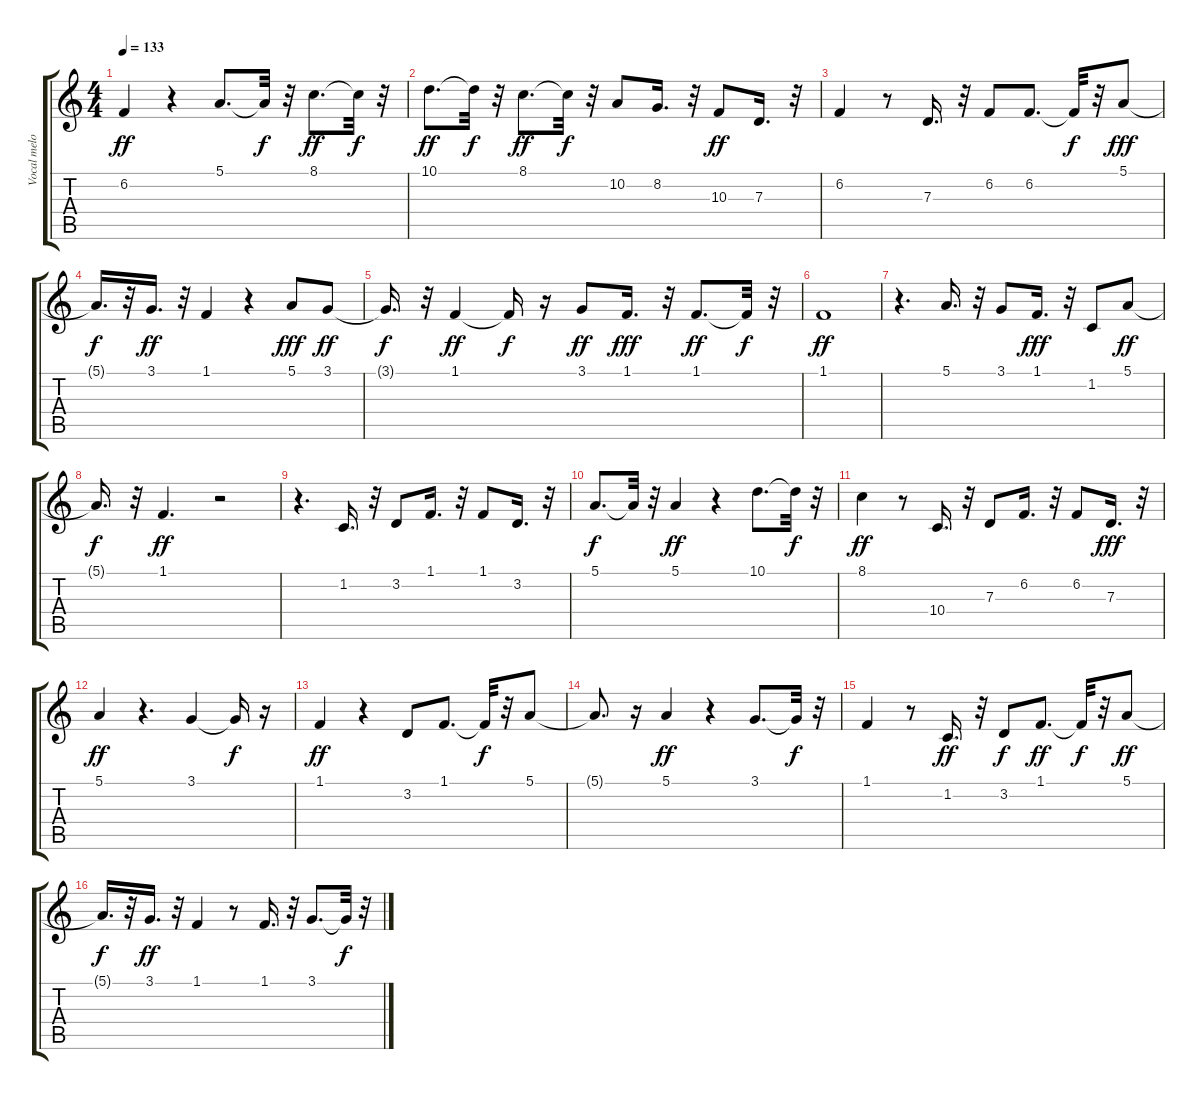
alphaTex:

\track ("Vocal melody" "Vocal melo") {instrument flute}
\staff {score tabs}
\tuning (E4 B3 G3 D3 A2 E2) {hide}
\ts (4 4)
\tempo 133
\clef g2
\ks c
6.2.4{dy ff} r.4 5.1.8{d} 5.1{t}.32{dy f} r.32 8.1.8{d dy ff} 8.1{t}.32{dy f} r.32 |
10.1.8{d dy ff} 10.1{t}.32{dy f} r.32 8.1.8{d dy ff} 8.1{t}.32{dy f} r.32 10.2.8 8.2.16{d} r.32 10.3.8{dy ff} 7.3.16{d} r.32 |
6.2.4 r.8 7.3.16{d} r.32 6.2.8 6.2.8{d} 6.2{t}.32{dy f} r.32 5.1.8{dy fff} |
5.1{t}.16{d dy f} r.32 3.1.16{d dy ff} r.32 1.1.4 r.4 5.1.8{dy fff} 3.1.8{dy ff} |
3.1{t}.16{d dy f} r.32 1.1.4{dy ff} 1.1{t}.16{dy f} r.16 3.1.8{dy ff} 1.1.16{d dy fff} r.32 1.1.8{d dy ff} 1.1{t}.32{dy f} r.32 |
1.1.1{dy ff} |
r.4{d} 5.1.16{d} r.32 3.1.8 1.1.16{d dy fff} r.32 1.2.8 5.1.8{dy ff} |
5.1{t}.16{d dy f} r.32 1.1.4{d dy ff} r.2 |
r.4{d} 1.2.16{d} r.32 3.2.8 1.1.16{d} r.32 1.1.8 3.2.16{d} r.32 |
5.1.8{d dy f} 5.1{t}.32 r.32 5.1.4{dy ff} r.4 10.1.8{d} 10.1{t}.32{dy f} r.32 |
8.1.4{dy ff} r.8 10.4.16{d} r.32 7.3.8 6.2.16{d} r.32 6.2.8 7.3.16{d dy fff} r.32 |
5.1.4{dy ff} r.4{d} 3.1.4 3.1{t}.16{dy f} r.16 |
1.1.4{dy ff} r.4 3.2.8 1.1.8{d} 1.1{t}.32{dy f} r.32 5.1.8 |
5.1{t}.8{d} r.16 5.1.4{dy ff} r.4 3.1.8{d} 3.1{t}.32{dy f} r.32 |
1.1.4 r.8 1.2.16{d dy ff} r.32 3.2.8{dy f} 1.1.8{d dy ff} 1.1{t}.32{dy f} r.32 5.1.8{dy ff} |
5.1{t}.16{d dy f} r.32 3.1.16{d dy ff} r.32 1.1.4 r.8 1.1.16{d} r.32 3.1.8{d} 3.1{t}.32{dy f} r.32
